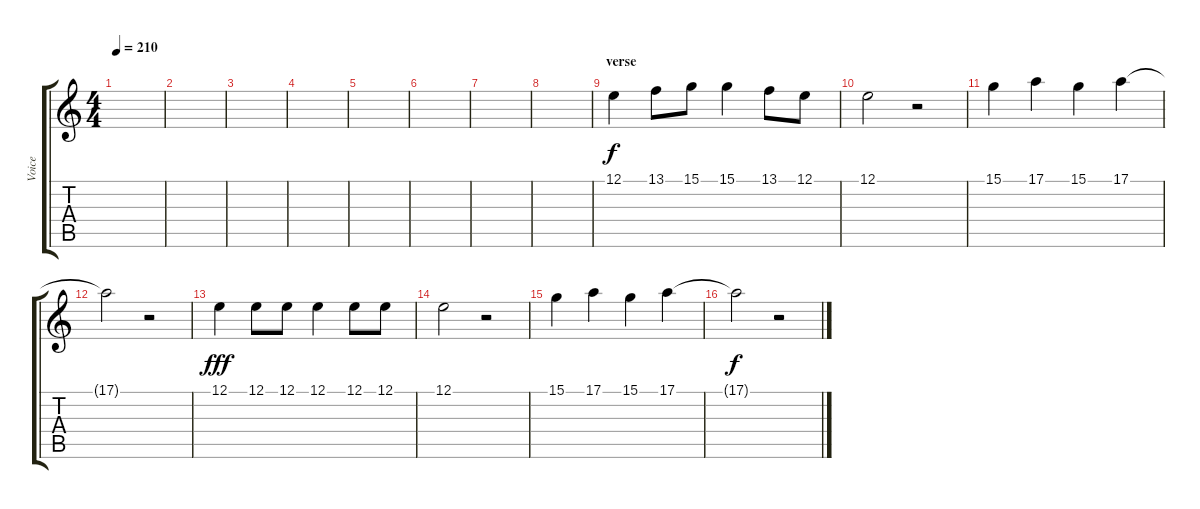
\track ("Voice" "Voice") {instrument choiraahs}
\staff {score tabs}
\tuning (E4 B3 G3 D3 A2 E2) {hide}
\ts (4 4)
\tempo 210
\clef g2
\ks c
|
|
|
|
|
|
|
|
\section ("" "verse")
12.1.4 13.1.8 15.1.8 15.1.4 13.1.8 12.1.8 |
12.1.2 r.2 |
15.1.4 17.1.4 15.1.4 17.1.4 |
17.1{t}.2{dy f} r.2 |
12.1.4{dy fff} 12.1.8 12.1.8 12.1.4 12.1.8 12.1.8 |
12.1.2 r.2 |
15.1.4 17.1.4 15.1.4 17.1.4 |
17.1{t}.2{dy f} r.2
